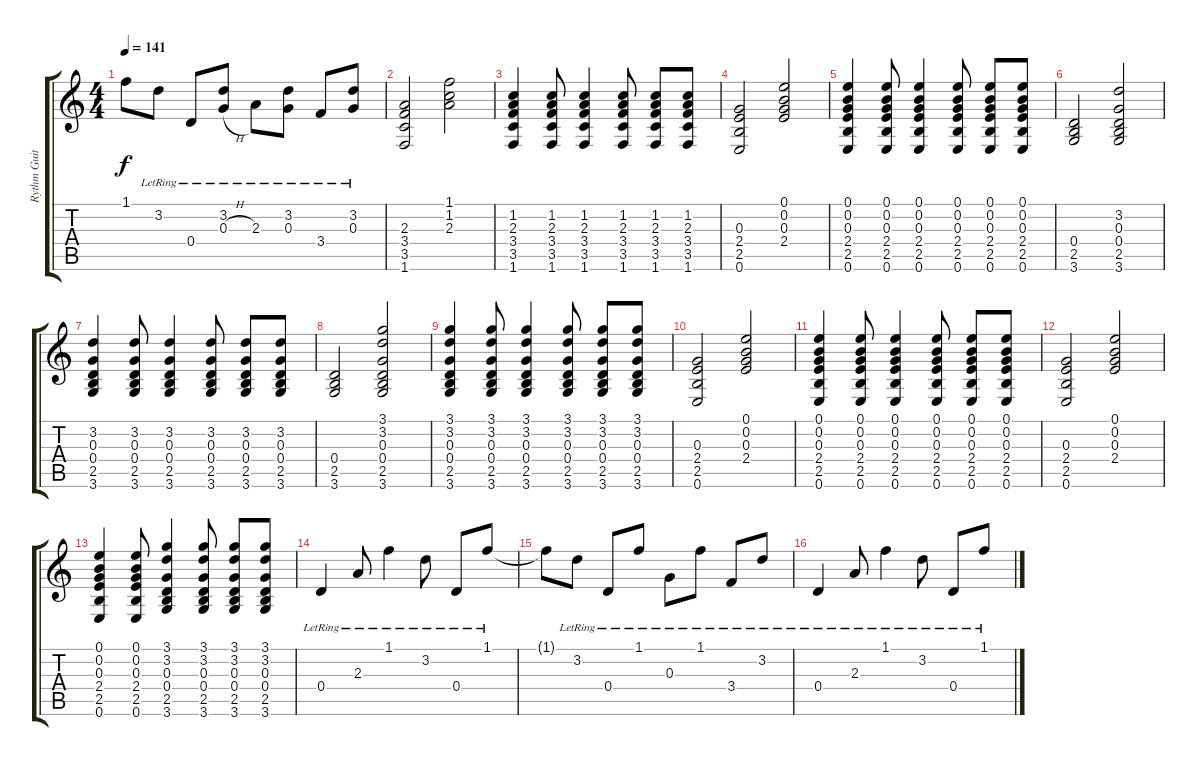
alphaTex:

\track ("Rythm Guitar" "Rythm Guit") {instrument acousticguitarsteel}
\staff {score tabs}
\tuning (E4 B3 G3 D3 A2 E2) {hide}
\ts (4 4)
\tempo 141
\clef g2
\ks c
1.1{t}.8{dy f} 3.2{lr}.8 0.4{lr}.8 (3.2{lr} 0.3{h}).8 2.3{lr}.8 (3.2{lr} 0.3{lr}).8 3.4{lr}.8 (3.2{lr} 0.3{lr}).8 |
(2.3 3.4 3.5 1.6).2 (1.1 1.2 2.3).2 |
(1.2 2.3 3.4 3.5 1.6).4 (1.2 2.3 3.4 3.5 1.6).8 (1.2 2.3 3.4 3.5 1.6).4 (1.2 2.3 3.4 3.5 1.6).8 (1.2 2.3 3.4 3.5 1.6).8 (1.2 2.3 3.4 3.5 1.6).8 |
(0.3 2.4 2.5 0.6).2 (0.1 0.2 0.3 2.4).2 |
(0.1 0.2 0.3 2.4 2.5 0.6).4 (0.1 0.2 0.3 2.4 2.5 0.6).8 (0.1 0.2 0.3 2.4 2.5 0.6).4 (0.1 0.2 0.3 2.4 2.5 0.6).8 (0.1 0.2 0.3 2.4 2.5 0.6).8 (0.1 0.2 0.3 2.4 2.5 0.6).8 |
(0.4 2.5 3.6).2 (3.2 0.3 0.4 2.5 3.6).2 |
(3.2 0.3 0.4 2.5 3.6).4 (3.2 0.3 0.4 2.5 3.6).8 (3.2 0.3 0.4 2.5 3.6).4 (3.2 0.3 0.4 2.5 3.6).8 (3.2 0.3 0.4 2.5 3.6).8 (3.2 0.3 0.4 2.5 3.6).8 |
(0.4 2.5 3.6).2 (3.1 3.2 0.3 0.4 2.5 3.6).2 |
(3.1 3.2 0.3 0.4 2.5 3.6).4 (3.1 3.2 0.3 0.4 2.5 3.6).8 (3.1 3.2 0.3 0.4 2.5 3.6).4 (3.1 3.2 0.3 0.4 2.5 3.6).8 (3.1 3.2 0.3 0.4 2.5 3.6).8 (3.1 3.2 0.3 0.4 2.5 3.6).8 |
(0.3 2.4 2.5 0.6).2 (0.1 0.2 0.3 2.4).2 |
(0.1 0.2 0.3 2.4 2.5 0.6).4 (0.1 0.2 0.3 2.4 2.5 0.6).8 (0.1 0.2 0.3 2.4 2.5 0.6).4 (0.1 0.2 0.3 2.4 2.5 0.6).8 (0.1 0.2 0.3 2.4 2.5 0.6).8 (0.1 0.2 0.3 2.4 2.5 0.6).8 |
(0.3 2.4 2.5 0.6).2 (0.1 0.2 0.3 2.4).2 |
(0.1 0.2 0.3 2.4 2.5 0.6).4 (0.1 0.2 0.3 2.4 2.5 0.6).8 (3.1 3.2 0.3 0.4 2.5 3.6).4 (3.1 3.2 0.3 0.4 2.5 3.6).8 (3.1 3.2 0.3 0.4 2.5 3.6).8 (3.1 3.2 0.3 0.4 2.5 3.6).8 |
0.4{lr}.4 2.3{lr}.8 1.1{lr}.4 3.2{lr}.8 0.4{lr}.8 1.1{lr}.8 |
1.1{t}.8 3.2{lr}.8 0.4{lr}.8 1.1{lr}.8 0.3{lr}.8 1.1{lr}.8 3.4{lr}.8 3.2{lr}.8 |
0.4{lr}.4 2.3{lr}.8 1.1{lr}.4 3.2{lr}.8 0.4{lr}.8 1.1{lr}.8
